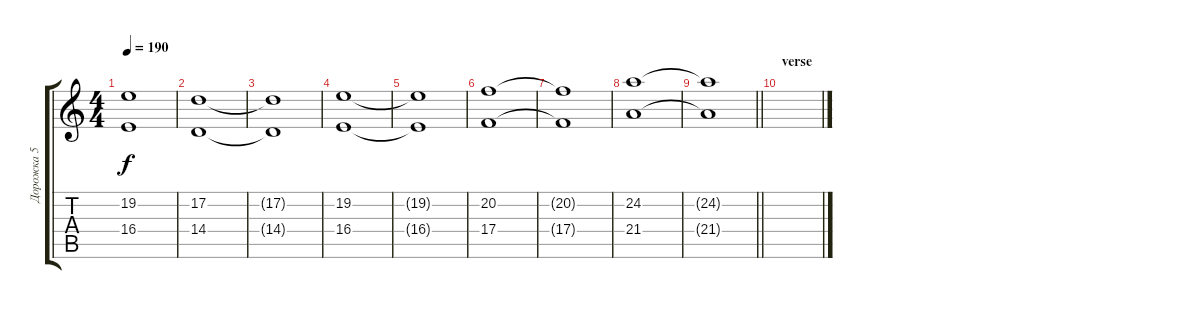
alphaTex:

\track ("Дорожка 5" "Дорожка 5") {instrument stringensemble2}
\staff {score tabs}
\tuning (D4 A3 F3 C3 G2 C2) {hide}
\ts (4 4)
\tempo 190
\clef g2
\ks c
(19.2{t} 16.4{t}).1{dy f} |
(17.2 14.4).1 |
(17.2{t} 14.4{t}).1 |
(19.2 16.4).1 |
(19.2{t} 16.4{t}).1 |
(20.2 17.4).1 |
(20.2{t} 17.4{t}).1 |
(24.2 21.4).1 |
\barLineRight lightlight
(24.2{t} 21.4{t}).1 |
\section ("" "verse")
